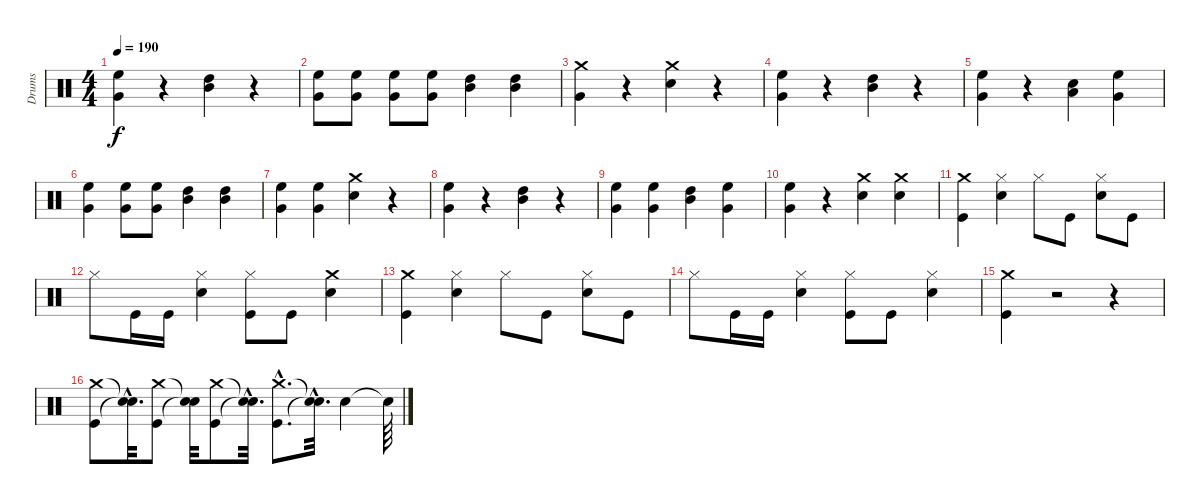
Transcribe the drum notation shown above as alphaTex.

\track ("Drums" "Drums") {instrument percussion}
\staff {score}
\articulation defaults
\ts (4 4)
\tempo 190
\clef neutral
\ks c
("High Floor Tom (hit)" "Very Low Tom (hit)").4{dy f} r.4 ("Mid Tom (hit)" "High Tom (hit)").4 r.4 |
("High Floor Tom (hit)" "Very Low Tom (hit)").8 ("High Floor Tom (hit)" "Very Low Tom (hit)").8 ("High Floor Tom (hit)" "Very Low Tom (hit)").8 ("High Floor Tom (hit)" "Very Low Tom (hit)").8 ("Mid Tom (hit)" "High Tom (hit)").4 ("Mid Tom (hit)" "High Tom (hit)").4 |
("Very Low Tom (hit)" "Crash medium (hit)").4 r.4 ("Crash medium (hit)" "Snare (hit) 2").4 r.4 |
("High Floor Tom (hit)" "Very Low Tom (hit)").4 r.4 ("Mid Tom (hit)" "High Tom (hit)").4 r.4 |
("Very Low Tom (hit)" "High Floor Tom (hit)").4 r.4 ("Snare (hit) 2" "Low Tom (hit)").4 ("High Floor Tom (hit)" "Very Low Tom (hit)").4 |
("Very Low Tom (hit)" "High Floor Tom (hit)").4 ("High Floor Tom (hit)" "Very Low Tom (hit)").8 ("High Floor Tom (hit)" "Very Low Tom (hit)").8 ("Mid Tom (hit)" "High Tom (hit)").4 ("Mid Tom (hit)" "High Tom (hit)").4 |
("Very Low Tom (hit)" "High Floor Tom (hit)").4 ("Very Low Tom (hit)" "High Floor Tom (hit)").4 ("Crash medium (hit)" "Snare (hit) 2").4 r.4 |
("High Floor Tom (hit)" "Very Low Tom (hit)").4 r.4 ("Mid Tom (hit)" "High Tom (hit)").4 r.4 |
("High Floor Tom (hit)" "Very Low Tom (hit)").4 ("Very Low Tom (hit)" "High Floor Tom (hit)").4 ("Mid Tom (hit)" "High Tom (hit)").4 ("High Floor Tom (hit)" "Very Low Tom (hit)").4 |
("Very Low Tom (hit)" "High Floor Tom (hit)").4 r.4 ("Crash medium (hit)" "Snare (hit) 2").4 ("Crash medium (hit)" "Snare (hit) 2").4 |
("Kick (hit)" "Crash medium (hit)").4 ("Hi-Hat (closed)" "Snare (hit) 2").4 "Hi-Hat (closed)".8 "Kick (hit)".8 ("Snare (hit) 2" "Hi-Hat (closed)").8 "Kick (hit)".8 |
"Hi-Hat (closed)".8 "Kick (hit)".16 "Kick (hit)".16 ("Snare (hit) 2" "Hi-Hat (closed)").4 ("Hi-Hat (closed)" "Kick (hit)").8 "Kick (hit)".8 ("Crash medium (hit)" "Snare (hit) 2").4 |
("Kick (hit)" "Crash medium (hit)").4 ("Hi-Hat (closed)" "Snare (hit) 2").4 "Hi-Hat (closed)".8 "Kick (hit)".8 ("Snare (hit) 2" "Hi-Hat (closed)").8 "Kick (hit)".8 |
"Hi-Hat (closed)".8 "Kick (hit)".16 "Kick (hit)".16 ("Snare (hit) 2" "Hi-Hat (closed)").4 ("Hi-Hat (closed)" "Kick (hit)").8 "Kick (hit)".8 ("Snare (hit) 2" "Hi-Hat (closed)").4 |
("Crash medium (hit)" "Kick (hit)").4 r.2 r.4 |
("Kick (hit)" "Crash medium (hit)").8 ("Snare (hit)"{hac t} "Snare (hit)"{hac t}).32{d} ("Kick (hit)" "Crash medium (hit)").8 ("Snare (hit)"{t} "Snare (hit)"{t}).32 ("Kick (hit)" "Crash medium (hit)").8 ("Snare (hit)"{hac t} "Snare (hit)"{hac t}).32{d} ("Kick (hit)"{hac} "Crash medium (hit)"{hac}).8{d} ("Snare (hit)"{hac t} "Snare (hit)"{hac t}).32{d} "Snare (hit) 2".4 "Snare (hit)"{t}.64
